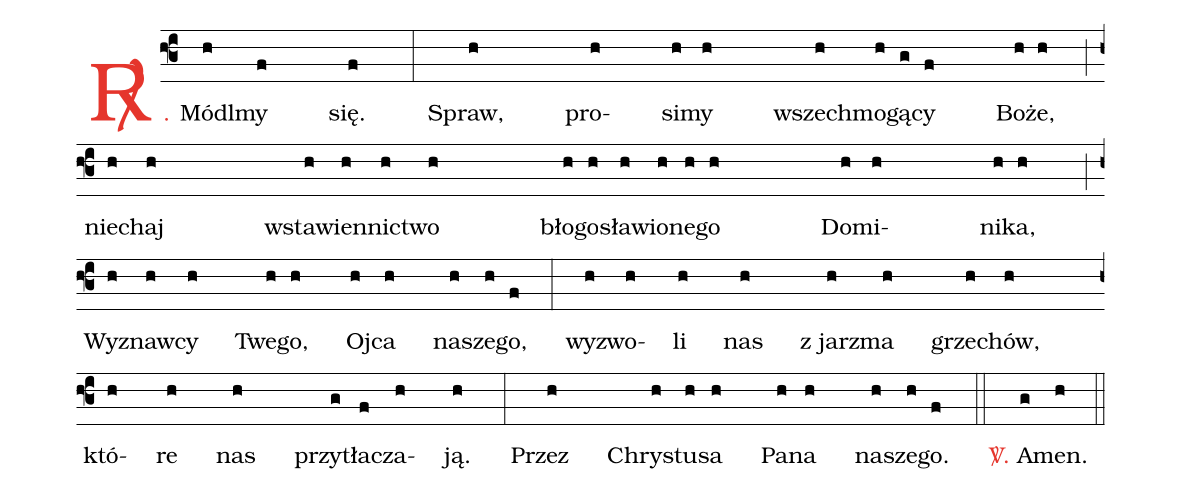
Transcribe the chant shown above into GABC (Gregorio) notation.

%%
(f3)
<c><sp>R/</sp>.</c> Mó(h)dlmy(f) się.(f) (:)
Spraw,(h) pro(h)si(h)my(h) wszech(h)mo(h)gą(g)cy(f) Bo(h)że,(h) (;) (z)
nie(h)chaj(h) wsta(h)wien(h)nic(h)two(h) bło(h)go(h)sła(h)wio(h)ne(h)go(h) Do(h)mi(h)ni(h)ka,(h) (;) (z)
Wy(h)znaw(h)cy(h) Twe(h)go,(h) Oj(h)ca(h) na(h)sze(h)go,(f) (:)
wy(h)zwo(h)li(h) nas(h) z jarz(h)ma(h) grze(h)chów,(h) (z)
któ(h)re(h) nas(h) przy(g)tła(f)cza(h)ją.(h) (:)
Przez(h) Chry(h)stu(h)sa(h) Pa(h)na(h) na(h)sze(h)go.(f) (::)
<c><sp>V/</sp>.</c> A(g)men.(h) (::) (z)
